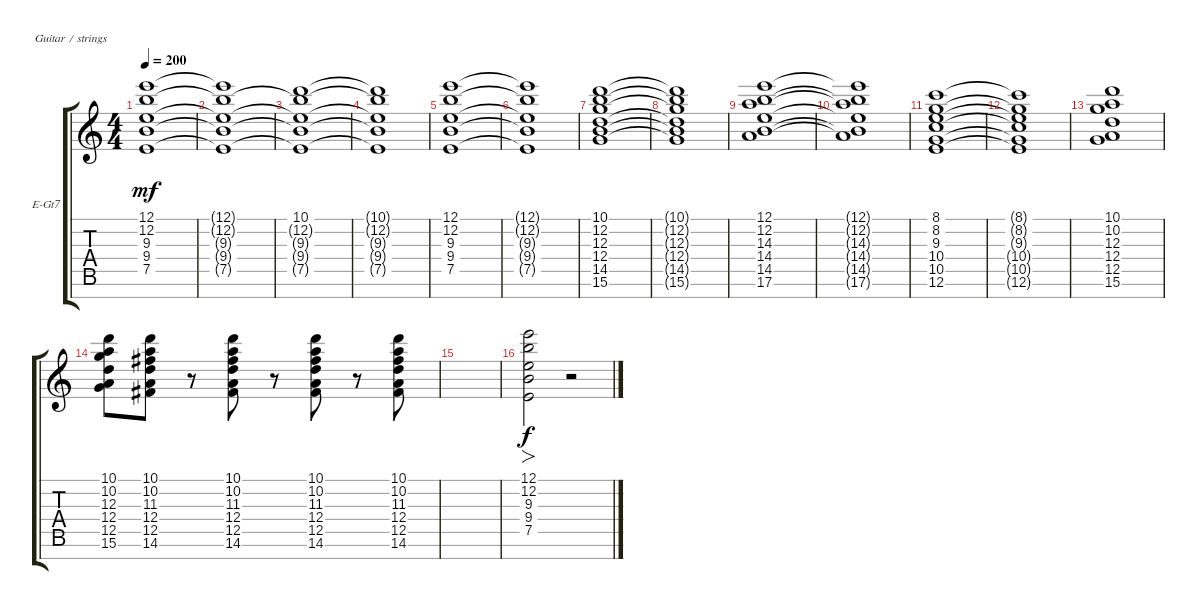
\defaultSystemsLayout 4
\bracketExtendMode groupsimilarinstruments
\firstSystemTrackNameOrientation horizontal
\otherSystemsTrackNameOrientation horizontal
\track ("Synth/chords" "E-Gt7") {instrument stringensemble1}
\staff {score tabs}
\tuning (E4 B3 G3 D3 A2 E2 B1)
\displaytranspose 12
\ts (4 4)
\tempo 200
\clef g2
\ks c
(12.1{t} 12.2{t} 9.3{t} 9.4{t} 7.5{t}).1{dy mf} |
(12.1{t} 12.2{t} 9.3{t} 9.4{t} 7.5{t}).1 |
(10.1 12.2{t} 9.3{t} 9.4{t} 7.5{t}).1 |
(10.1{t} 12.2{t} 9.3{t} 9.4{t} 7.5{t}).1 |
(12.1 12.2 9.3 9.4 7.5).1 |
(12.1{t} 12.2{t} 9.3{t} 9.4{t} 7.5{t}).1 |
(10.1 12.2 12.3 12.4 14.5 15.6).1 |
(10.1{t} 12.2{t} 12.3{t} 12.4{t} 14.5{t} 15.6{t}).1 |
(12.1 12.2 14.3 14.4 14.5 17.6).1 |
(12.1{t} 12.2{t} 14.3{t} 14.4{t} 14.5{t} 17.6{t}).1 |
(8.1 8.2 9.3 10.4 10.5 12.6).1 |
(8.1{t} 8.2{t} 9.3{t} 10.4{t} 10.5{t} 12.6{t}).1 |
(10.1 10.2 12.3 12.4 12.5 15.6).1 |
(15.6 12.5 12.4 12.3 10.2 10.1).8 (14.6 12.5 12.4 11.3 10.2 10.1).8 r.8 (14.6 12.5 12.4 11.3 10.2 10.1).8 r.8 (14.6 12.5 12.4 11.3 10.2 10.1).8 r.8 (14.6 12.5 12.4 11.3 10.2 10.1).8 |
|
(12.1 12.2 9.3 9.4 7.5).2{fo dy f} r.2
